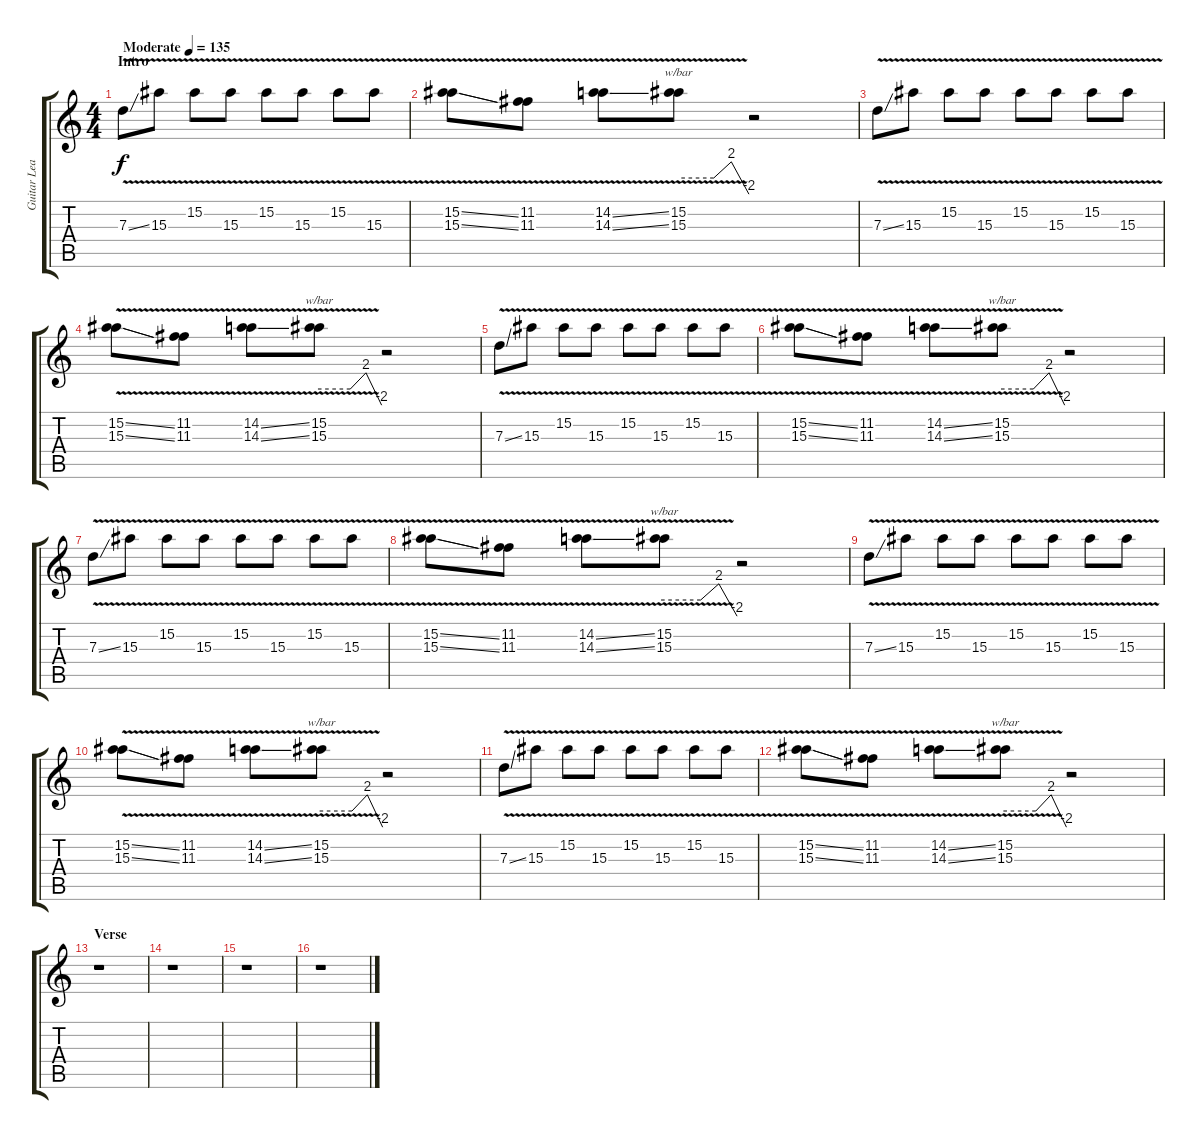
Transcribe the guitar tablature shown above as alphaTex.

\track ("Guitar Lead Melody (Wah-wah)" "Guitar Lea") {instrument distortionguitar}
\staff {score tabs}
\tuning (E4 G3 G3 D3 A2 E2) {hide}
\ts (4 4)
\section ("" "Intro")
\tempo (135 "Moderate")
\clef g2
\ks c
7.3{v ss}.8{dy f instrument distortionguitar} 15.3{v}.8 15.2{v}.8 15.3{v}.8 15.2{v}.8 15.3{v}.8 15.2{v}.8 15.3{v}.8 |
(15.2{ss} 15.3{v ss}).8 (11.2 11.3{v}).8 (14.2{ss} 14.3{v ss}).8 (15.2 15.3{v}).8{tbe (custom default 0 0 30 0 45 8 60 -8)} r.2 |
7.3{v ss}.8 15.3{v}.8 15.2{v}.8 15.3{v}.8 15.2{v}.8 15.3{v}.8 15.2{v}.8 15.3{v}.8 |
(15.2{ss} 15.3{v ss}).8 (11.2 11.3{v}).8 (14.2{ss} 14.3{v ss}).8 (15.2 15.3{v}).8{tbe (custom default 0 0 30 0 45 8 60 -8)} r.2 |
7.3{v ss}.8 15.3{v}.8 15.2{v}.8 15.3{v}.8 15.2{v}.8 15.3{v}.8 15.2{v}.8 15.3{v}.8 |
(15.2{ss} 15.3{v ss}).8 (11.2 11.3{v}).8 (14.2{ss} 14.3{v ss}).8 (15.2 15.3{v}).8{tbe (custom default 0 0 30 0 45 8 60 -8)} r.2 |
7.3{v ss}.8 15.3{v}.8 15.2{v}.8 15.3{v}.8 15.2{v}.8 15.3{v}.8 15.2{v}.8 15.3{v}.8 |
(15.2{ss} 15.3{v ss}).8 (11.2 11.3{v}).8 (14.2{ss} 14.3{v ss}).8 (15.2 15.3{v}).8{tbe (custom default 0 0 30 0 45 8 60 -8)} r.2 |
7.3{v ss}.8 15.3{v}.8 15.2{v}.8 15.3{v}.8 15.2{v}.8 15.3{v}.8 15.2{v}.8 15.3{v}.8 |
(15.2{ss} 15.3{v ss}).8 (11.2 11.3{v}).8 (14.2{ss} 14.3{v ss}).8 (15.2 15.3{v}).8{tbe (custom default 0 0 30 0 45 8 60 -8)} r.2 |
7.3{v ss}.8 15.3{v}.8 15.2{v}.8 15.3{v}.8 15.2{v}.8 15.3{v}.8 15.2{v}.8 15.3{v}.8 |
(15.2{ss} 15.3{v ss}).8 (11.2 11.3{v}).8 (14.2{ss} 14.3{v ss}).8 (15.2 15.3{v}).8{tbe (custom default 0 0 30 0 45 8 60 -8)} r.2 |
\section ("" "Verse")
r.1 |
r.1 |
r.1 |
r.1
